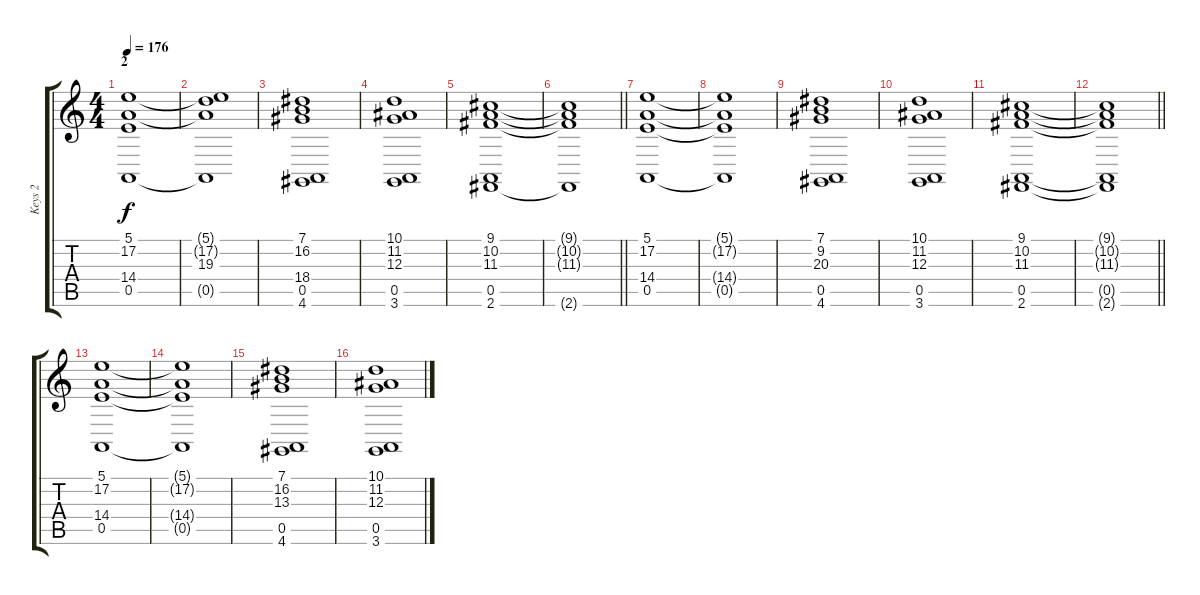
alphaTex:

\track ("Keys 2" "Keys 2") {instrument choiraahs}
\staff {score tabs}
\tuning (E4 B3 G3 D3 A2 E2) {hide}
\ts (4 4)
\section ("" "2")
\tempo 176
\clef g2
\ks c
(5.1 17.2 14.4 0.5).1{dy f} |
(5.1{t} 17.2{t} 19.3{t} 0.5{t}).1 |
(7.1 16.2 18.4 0.5 4.6).1 |
(10.1 11.2 12.3 0.5 3.6).1 |
(9.1 10.2 11.3 0.5 2.6).1 |
\barLineRight lightlight
(9.1{t} 10.2{t} 11.3{t} 2.6{t}).1 |
\section ("" "")
(5.1 17.2 14.4 0.5).1 |
(5.1{t} 17.2{t} 14.4{t} 0.5{t}).1 |
(7.1 9.2 20.3 0.5 4.6).1 |
(10.1 11.2 12.3 0.5 3.6).1 |
(9.1 10.2 11.3 0.5 2.6).1 |
\barLineRight lightlight
(9.1{t} 10.2{t} 11.3{t} 0.5{t} 2.6{t}).1 |
\section ("" "")
(5.1 17.2 14.4 0.5).1 |
(5.1{t} 17.2{t} 14.4{t} 0.5{t}).1 |
(7.1 16.2 13.3 0.5 4.6).1 |
(10.1 11.2 12.3 0.5 3.6).1
